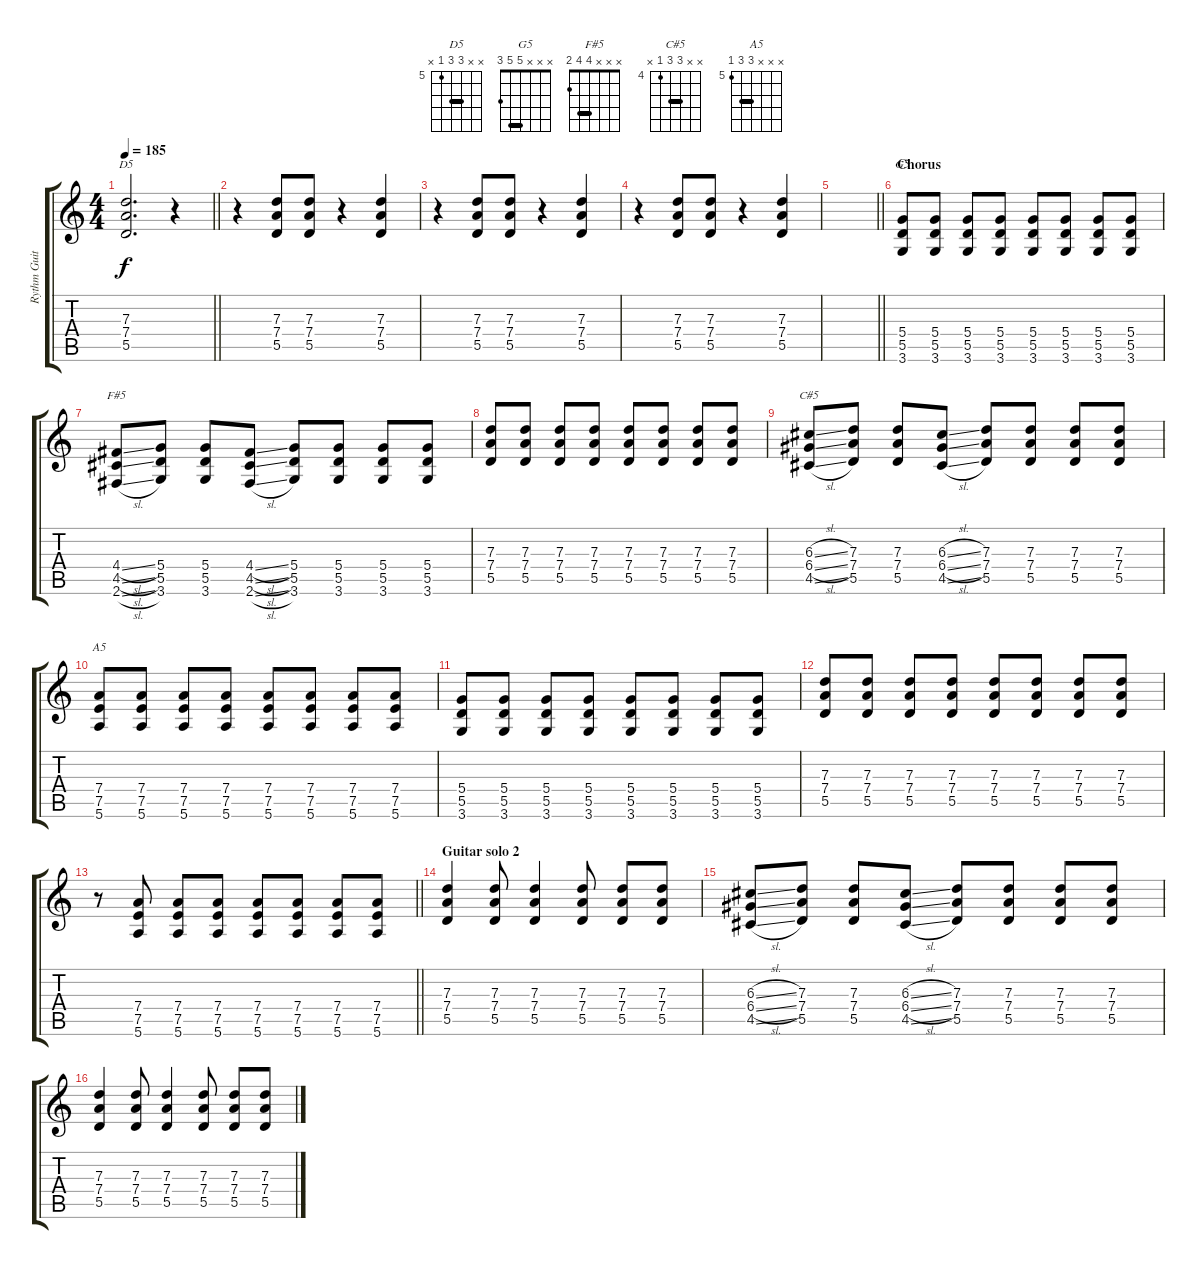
\track ("Rythm Guitar" "Rythm Guit") {instrument distortionguitar}
\staff {score tabs}
\tuning (E4 B3 G3 D3 A2 E2) {hide}
\chord ("D5" x x 7 7 5 x) {firstfret 5 barre 7}
\chord ("G5" x x x 5 5 3) {barre 5}
\chord ("F#5" x x x 4 4 2) {barre 4}
\chord ("C#5" x x 6 6 4 x) {firstfret 4 barre 6}
\chord ("A5" x x x 7 7 5) {firstfret 5 barre 7}
\ts (4 4)
\tempo 185
\clef g2
\barLineRight lightlight
\ks c
(7.3 7.4 5.5).2{d ch "D5" dy f} r.4 |
r.4 (7.3 7.4 5.5).8 (7.3 7.4 5.5).8 r.4 (7.3 7.4 5.5).4 |
r.4 (7.3 7.4 5.5).8 (7.3 7.4 5.5).8 r.4 (7.3 7.4 5.5).4 |
r.4 (7.3 7.4 5.5).8 (7.3 7.4 5.5).8 r.4 (7.3 7.4 5.5).4 |
\barLineRight lightlight
|
\section ("" "Chorus")
(5.4 5.5 3.6).8{ch "G5"} (5.4 5.5 3.6).8 (5.4 5.5 3.6).8 (5.4 5.5 3.6).8 (5.4 5.5 3.6).8 (5.4 5.5 3.6).8 (5.4 5.5 3.6).8 (5.4 5.5 3.6).8 |
(4.4{sl} 4.5{sl} 2.6{sl}).8{ch "F#5"} (5.4 5.5 3.6).8 (5.4 5.5 3.6).8 (4.4{sl} 4.5{sl} 2.6{sl}).8 (5.4 5.5 3.6).8 (5.4 5.5 3.6).8 (5.4 5.5 3.6).8 (5.4 5.5 3.6).8 |
(7.3 7.4 5.5).8 (7.3 7.4 5.5).8 (7.3 7.4 5.5).8 (7.3 7.4 5.5).8 (7.3 7.4 5.5).8 (7.3 7.4 5.5).8 (7.3 7.4 5.5).8 (7.3 7.4 5.5).8 |
(6.3{sl} 6.4{sl} 4.5{sl}).8{ch "C#5"} (7.3 7.4 5.5).8 (7.3 7.4 5.5).8 (6.3{sl} 6.4{sl} 4.5{sl}).8 (7.3 7.4 5.5).8 (7.3 7.4 5.5).8 (7.3 7.4 5.5).8 (7.3 7.4 5.5).8 |
(7.4 7.5 5.6).8{ch "A5"} (7.4 7.5 5.6).8 (7.4 7.5 5.6).8 (7.4 7.5 5.6).8 (7.4 7.5 5.6).8 (7.4 7.5 5.6).8 (7.4 7.5 5.6).8 (7.4 7.5 5.6).8 |
(5.4 5.5 3.6).8 (5.4 5.5 3.6).8 (5.4 5.5 3.6).8 (5.4 5.5 3.6).8 (5.4 5.5 3.6).8 (5.4 5.5 3.6).8 (5.4 5.5 3.6).8 (5.4 5.5 3.6).8 |
(7.3 7.4 5.5).8 (7.3 7.4 5.5).8 (7.3 7.4 5.5).8 (7.3 7.4 5.5).8 (7.3 7.4 5.5).8 (7.3 7.4 5.5).8 (7.3 7.4 5.5).8 (7.3 7.4 5.5).8 |
\barLineRight lightlight
r.8 (7.4 7.5 5.6).8 (7.4 7.5 5.6).8 (7.4 7.5 5.6).8 (7.4 7.5 5.6).8 (7.4 7.5 5.6).8 (7.4 7.5 5.6).8 (7.4 7.5 5.6).8 |
\section ("" "Guitar solo 2")
(7.3 7.4 5.5).4 (7.3 7.4 5.5).8 (7.3 7.4 5.5).4 (7.3 7.4 5.5).8 (7.3 7.4 5.5).8 (7.3 7.4 5.5).8 |
(6.3{sl} 6.4{sl} 4.5{sl}).8 (7.3 7.4 5.5).8 (7.3 7.4 5.5).8 (6.3{sl} 6.4{sl} 4.5{sl}).8 (7.3 7.4 5.5).8 (7.3 7.4 5.5).8 (7.3 7.4 5.5).8 (7.3 7.4 5.5).8 |
(7.3 7.4 5.5).4 (7.3 7.4 5.5).8 (7.3 7.4 5.5).4 (7.3 7.4 5.5).8 (7.3 7.4 5.5).8 (7.3 7.4 5.5).8
